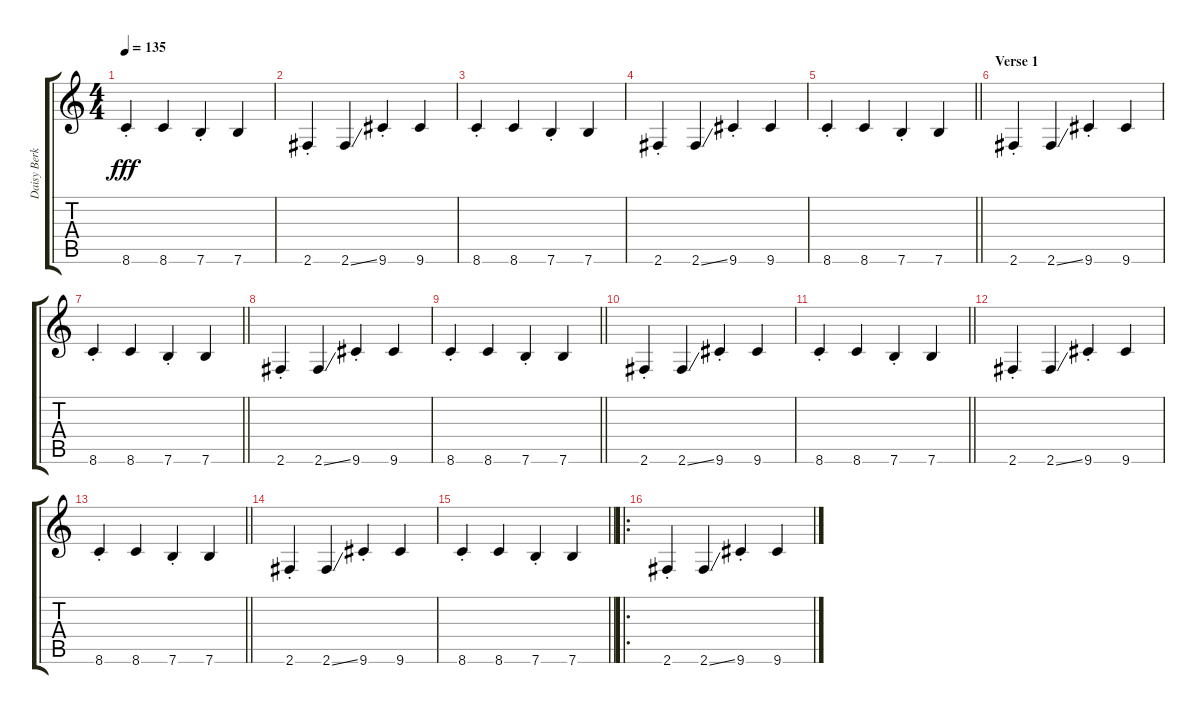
\track ("Daisy Berkowitz" "Daisy Berk") {instrument overdrivenguitar}
\staff {score tabs}
\tuning (E4 B3 G3 D3 A2 E2) {hide}
\ts (4 4)
\tempo 135
\clef g2
\ks c
8.6{st}.4{dy fff} 8.6.4 7.6{st}.4 7.6.4 |
2.6{st}.4 2.6{ss}.4 9.6{st}.4 9.6.4 |
8.6{st}.4 8.6.4 7.6{st}.4 7.6.4 |
2.6{st}.4 2.6{ss}.4 9.6{st}.4 9.6.4 |
\barLineRight lightlight
8.6{st}.4 8.6.4 7.6{st}.4 7.6.4 |
\section ("" "Verse 1")
2.6{st}.4 2.6{ss}.4 9.6{st}.4 9.6.4 |
\barLineRight lightlight
8.6{st}.4 8.6.4 7.6{st}.4 7.6.4 |
2.6{st}.4 2.6{ss}.4 9.6{st}.4 9.6.4 |
\barLineRight lightlight
8.6{st}.4 8.6.4 7.6{st}.4 7.6.4 |
2.6{st}.4 2.6{ss}.4 9.6{st}.4 9.6.4 |
\barLineRight lightlight
8.6{st}.4 8.6.4 7.6{st}.4 7.6.4 |
2.6{st}.4 2.6{ss}.4 9.6{st}.4 9.6.4 |
\barLineRight lightlight
8.6{st}.4 8.6.4 7.6{st}.4 7.6.4 |
2.6{st}.4 2.6{ss}.4 9.6{st}.4 9.6.4 |
\barLineRight lightlight
8.6{st}.4 8.6.4 7.6{st}.4 7.6.4 |
\ro
2.6{st}.4 2.6{ss}.4 9.6{st}.4 9.6.4
